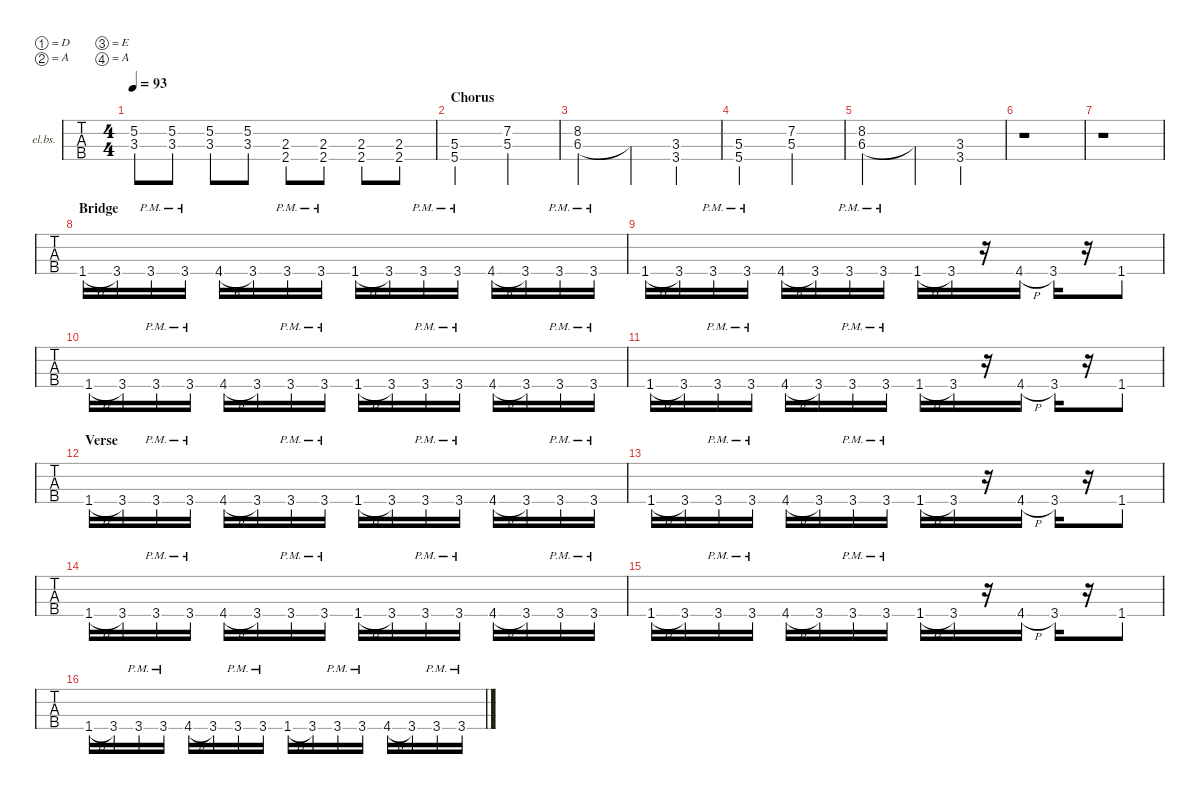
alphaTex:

\defaultSystemsLayout 4
\hideDynamics
\bracketExtendMode nobrackets
\firstSystemTrackNameOrientation horizontal
\otherSystemsTrackNameOrientation horizontal
\track ("Electric Bass" "el.bs.") {solo instrument electricbassfinger}
\staff {tabs}
\tuning (D3 A2 E2 A1)
\ts (4 4)
\scale
1.09919
\tempo 93
\accidentals auto
\clef f4
\ottava regular
\simile none
\ks c
(5.2 3.3).8{dy f} (5.2 3.3).8 (5.2 3.3).8 (5.2 3.3).8 (2.3{acc #} 2.4).8 (2.3{acc #} 2.4).8 (2.3{acc #} 2.4).8 (2.3{acc #} 2.4).8 |
\section ("" "Chorus")
\scale
0.977463 (5.3 5.4).2 (7.2 5.3).2 |
\scale
0.945884 (8.2 6.3{acc #}).2 6.3{t acc #}.4 (3.3 3.4).4 |
\scale
0.977463 (5.3 5.4).2 (7.2 5.3).2 |
\scale
1.06761 (8.2 6.3{acc #}).2 6.3{t acc #}.4 (3.3 3.4).4 |
\scale
0.977463 r.1 |
\scale
0.977463 r.1 |
\section ("" "Bridge")
\scale
0.977463 1.4{h acc #}.16 3.4.16 3.4{pm}.16 3.4{pm}.16 4.4{h acc #}.16 3.4.16 3.4{pm}.16 3.4{pm}.16 1.4{h acc #}.16 3.4.16 3.4{pm}.16 3.4{pm}.16 4.4{h acc #}.16 3.4.16 3.4{pm}.16 3.4{pm}.16 |
\scale
1.09129 1.4{h acc #}.16 3.4.16 3.4{pm}.16 3.4{pm}.16 4.4{h acc #}.16 3.4.16 3.4{pm}.16 3.4{pm}.16 1.4{h acc #}.16 3.4.16 r.16 4.4{h acc #}.16 3.4.16 r.16 1.4{acc #}.8 |
\scale
0.969568 1.4{h acc #}.16 3.4.16 3.4{pm}.16 3.4{pm}.16 4.4{h acc #}.16 3.4.16 3.4{pm}.16 3.4{pm}.16 1.4{h acc #}.16 3.4.16 3.4{pm}.16 3.4{pm}.16 4.4{h acc #}.16 3.4.16 3.4{pm}.16 3.4{pm}.16 |
\scale
0.969568 1.4{h acc #}.16 3.4.16 3.4{pm}.16 3.4{pm}.16 4.4{h acc #}.16 3.4.16 3.4{pm}.16 3.4{pm}.16 1.4{h acc #}.16 3.4.16 r.16 4.4{h acc #}.16 3.4.16 r.16 1.4{acc #}.8 |
\section ("" "Verse")
\scale
0.969568 1.4{h acc #}.16 3.4.16 3.4{pm}.16 3.4{pm}.16 4.4{h acc #}.16 3.4.16 3.4{pm}.16 3.4{pm}.16 1.4{h acc #}.16 3.4.16 3.4{pm}.16 3.4{pm}.16 4.4{h acc #}.16 3.4.16 3.4{pm}.16 3.4{pm}.16 |
\scale
1.09129 1.4{h acc #}.16 3.4.16 3.4{pm}.16 3.4{pm}.16 4.4{h acc #}.16 3.4.16 3.4{pm}.16 3.4{pm}.16 1.4{h acc #}.16 3.4.16 r.16 4.4{h acc #}.16 3.4.16 r.16 1.4{acc #}.8 |
\scale
0.969568 1.4{h acc #}.16 3.4.16 3.4{pm}.16 3.4{pm}.16 4.4{h acc #}.16 3.4.16 3.4{pm}.16 3.4{pm}.16 1.4{h acc #}.16 3.4.16 3.4{pm}.16 3.4{pm}.16 4.4{h acc #}.16 3.4.16 3.4{pm}.16 3.4{pm}.16 |
\scale
0.969568 1.4{h acc #}.16 3.4.16 3.4{pm}.16 3.4{pm}.16 4.4{h acc #}.16 3.4.16 3.4{pm}.16 3.4{pm}.16 1.4{h acc #}.16 3.4.16 r.16 4.4{h acc #}.16 3.4.16 r.16 1.4{acc #}.8 |
\scale
0.969568 1.4{h acc #}.16 3.4.16 3.4{pm}.16 3.4{pm}.16 4.4{h acc #}.16 3.4.16 3.4{pm}.16 3.4{pm}.16 1.4{h acc #}.16 3.4.16 3.4{pm}.16 3.4{pm}.16 4.4{h acc #}.16 3.4.16 3.4{pm}.16 3.4{pm}.16
